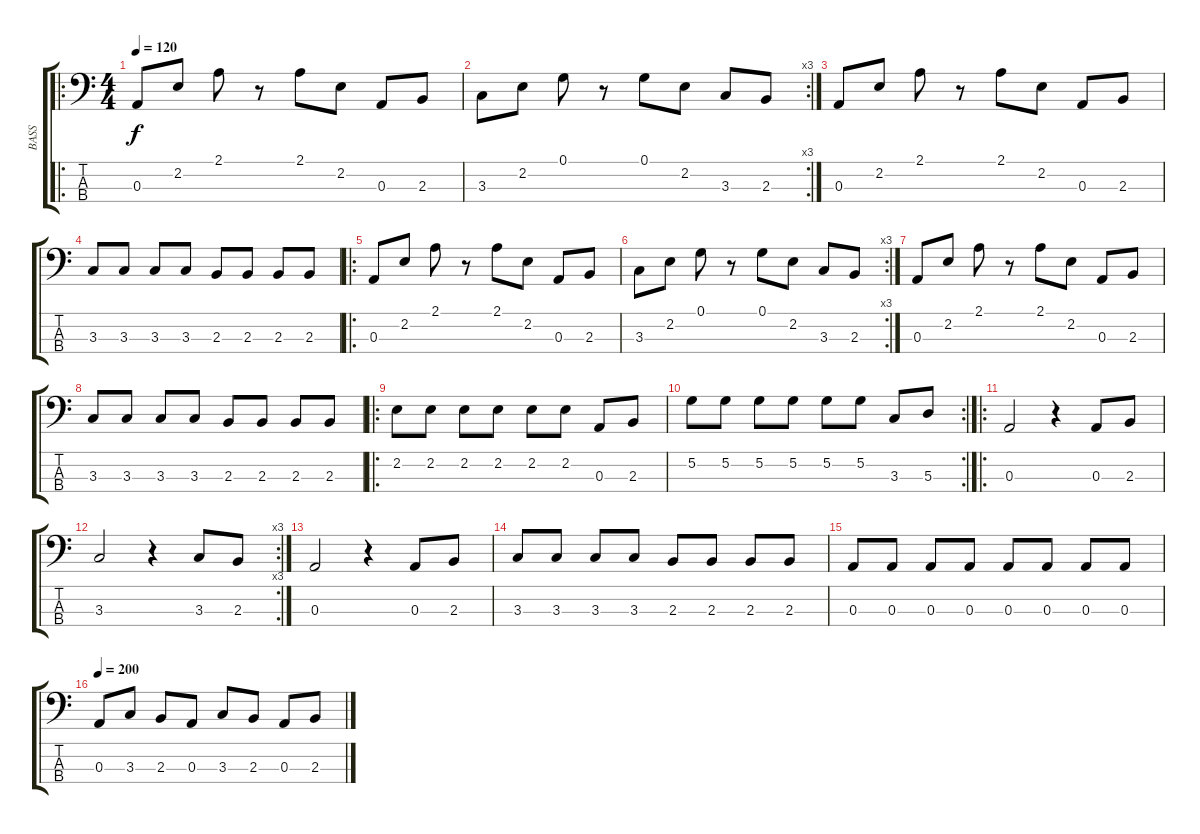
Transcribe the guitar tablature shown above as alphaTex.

\track ("BASS" "BASS") {instrument electricbassfinger}
\staff {score tabs}
\tuning (G2 D2 A1 E1) {hide}
\ro
\ts (4 4)
\tempo 120
\clef f4
\ks c
0.3.8{dy f instrument electricbassfinger} 2.2.8 2.1.8 r.8 2.1.8 2.2.8 0.3.8 2.3.8 |
\rc 3
3.3.8 2.2.8 0.1.8 r.8 0.1.8 2.2.8 3.3.8 2.3.8 |
0.3.8 2.2.8 2.1.8 r.8 2.1.8 2.2.8 0.3.8 2.3.8 |
3.3.8 3.3.8 3.3.8 3.3.8 2.3.8 2.3.8 2.3.8 2.3.8 |
\ro
0.3.8 2.2.8 2.1.8 r.8 2.1.8 2.2.8 0.3.8 2.3.8 |
\rc 3
3.3.8 2.2.8 0.1.8 r.8 0.1.8 2.2.8 3.3.8 2.3.8 |
0.3.8 2.2.8 2.1.8 r.8 2.1.8 2.2.8 0.3.8 2.3.8 |
3.3.8 3.3.8 3.3.8 3.3.8 2.3.8 2.3.8 2.3.8 2.3.8 |
\ro
2.2.8 2.2.8 2.2.8 2.2.8 2.2.8 2.2.8 0.3.8 2.3.8 |
\rc 2
5.2.8 5.2.8 5.2.8 5.2.8 5.2.8 5.2.8 3.3.8 5.3.8 |
\ro
0.3.2 r.4 0.3.8 2.3.8 |
\rc 3
3.3.2 r.4 3.3.8 2.3.8 |
0.3.2 r.4 0.3.8 2.3.8 |
3.3.8 3.3.8 3.3.8 3.3.8 2.3.8 2.3.8 2.3.8 2.3.8 |
0.3.8 0.3.8 0.3.8 0.3.8 0.3.8 0.3.8 0.3.8 0.3.8 |
\tempo 200
0.3.8 3.3.8 2.3.8 0.3.8 3.3.8 2.3.8 0.3.8 2.3.8
